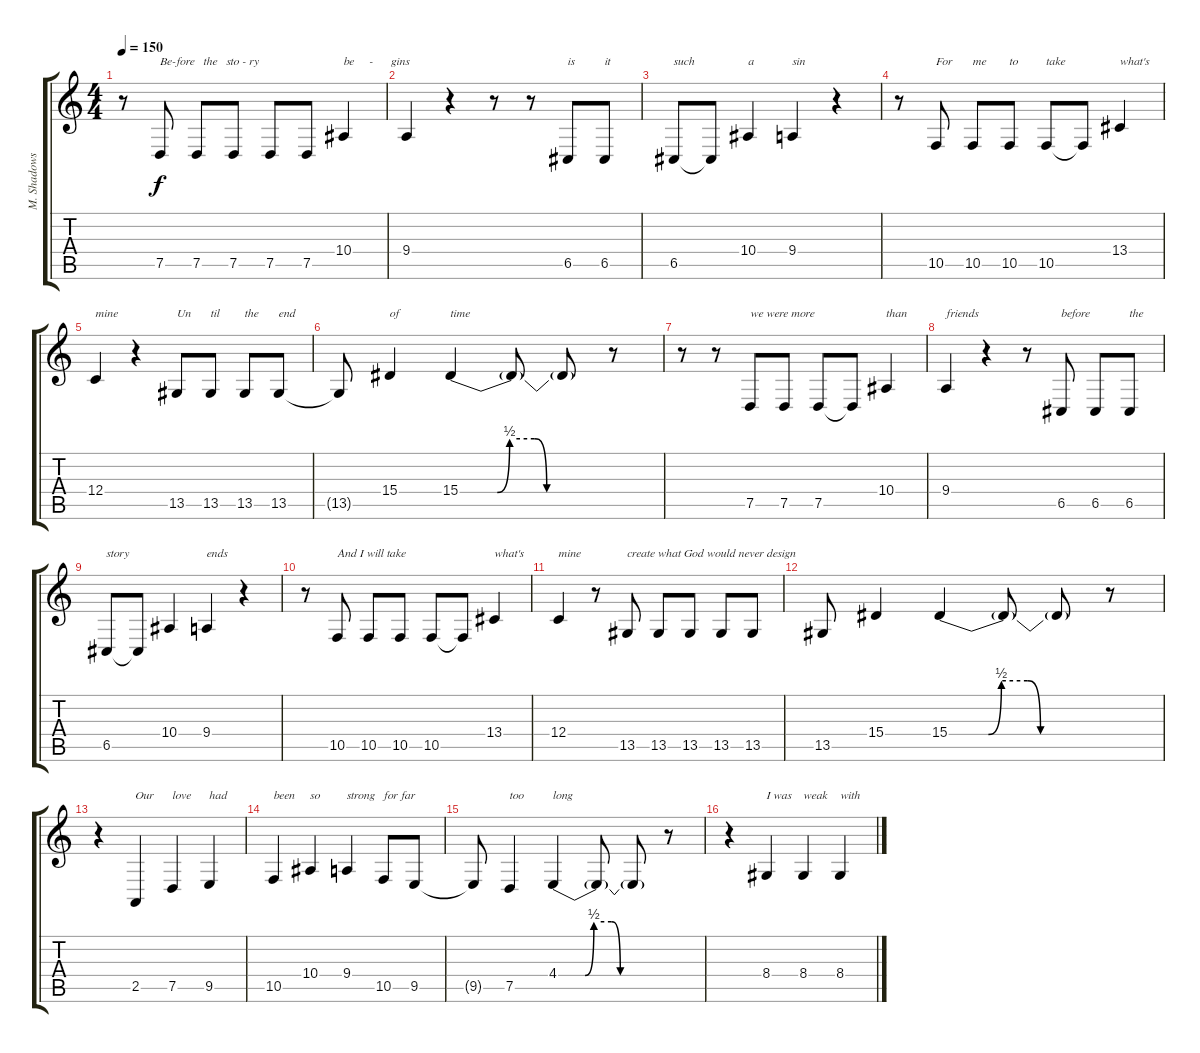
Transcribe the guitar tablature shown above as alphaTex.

\track ("M. Shadows" "M. Shadows") {instrument clarinet}
\staff {score tabs}
\tuning (D4 A3 F3 C3 G2 C2) {hide}
\ts (4 4)
\tempo 150
\clef g2
\ks c
r.8{dy f} 7.5.8{txt "Be-fore   the   sto - ry"} 7.5.8 7.5.8 7.5.8 7.5.8 10.4.4{txt "be     -      gins"} |
9.4.4 r.4 r.8 r.8 6.5.8{txt "is"} 6.5.8{txt "it"} |
6.5.8{txt "such"} 6.5{t}.8 10.4.4{txt "a"} 9.4.4{txt "sin"} r.4 |
r.8 10.5.8{txt "For"} 10.5.8{txt "me"} 10.5.8{txt "to"} 10.5.8{txt "take"} 10.5{t}.8 13.4.4{txt "what's"} |
12.4.4{txt "mine"} r.4 13.5.8{txt "Un"} 13.5.8{txt "til"} 13.5.8{txt "the"} 13.5.8{txt "end"} |
13.5{t}.8 15.4.4{txt "of"} 15.4{be (custom 0 0 15 0 20 2 30 2 35 0 50 0 60 0)}.4{txt "time"} 15.4{t}.8 15.4{t}.8 r.8 |
r.8 r.8 7.5.8{txt "we were more"} 7.5.8 7.5.8 7.5{t}.8 10.4.4{txt "than"} |
9.4.4{txt "friends"} r.4 r.8 6.5.8{txt "before"} 6.5.8 6.5.8{txt "the"} |
6.5.8{txt "story"} 6.5{t}.8 10.4.4 9.4.4{txt "ends"} r.4 |
r.8 10.5.8{txt "And I will take"} 10.5.8 10.5.8 10.5.8 10.5{t}.8 13.4.4{txt "what's"} |
12.4.4{txt "mine"} r.8 13.5.8{txt "create what God would never design"} 13.5.8 13.5.8 13.5.8 13.5.8 |
13.5.8 15.4.4 15.4{be (custom 0 0 15 0 20 2 30 2 35 0 50 0 60 0)}.4 15.4{t}.8 15.4{t}.8 r.8 |
r.4 2.5.4{txt "Our"} 7.5.4{txt "love"} 9.5.4{txt "had"} |
10.5.4{txt "been"} 10.4.4{txt "so"} 9.4.4{txt "strong"} 10.5.8{txt "for far"} 9.5.8 |
9.5{t}.8 7.5.4{txt "too"} 4.4{be (custom 0 0 15 0 20 2 30 2 35 0 50 0 60 0)}.4{txt "long"} 4.4{t}.8 4.4{t}.8 r.8 |
r.4 8.4.4{txt "I was"} 8.4.4{txt "weak"} 8.4.4{txt "with"}
